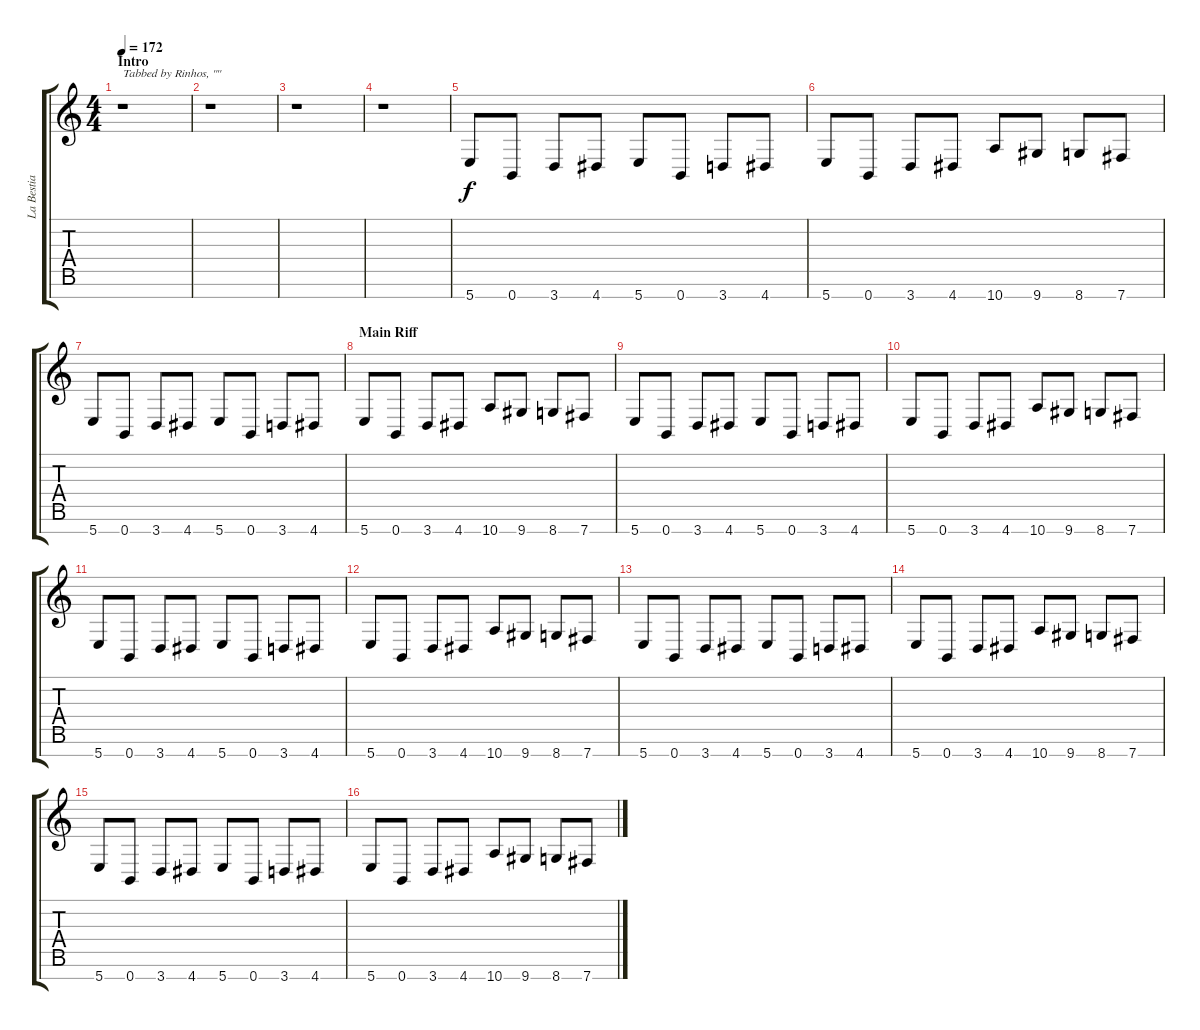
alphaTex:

\track ("La Bestia Assatanata (Guitar)" "La Bestia ") {instrument overdrivenguitar}
\staff {score tabs}
\tuning (E4 B3 G3 D3 A2 E2 B1) {hide}
\ts (4 4)
\section ("" "Intro")
\tempo 172
\clef g2
\ks c
r.1{txt "Tabbed by Rinhos, \"\"" dy f instrument overdrivenguitar} |
r.1 |
r.1 |
r.1 |
5.7.8 0.7.8 3.7.8 4.7.8 5.7.8 0.7.8 3.7.8 4.7.8 |
5.7.8 0.7.8 3.7.8 4.7.8 10.7.8 9.7.8 8.7.8 7.7.8 |
5.7.8 0.7.8 3.7.8 4.7.8 5.7.8 0.7.8 3.7.8 4.7.8 |
\section ("" "Main Riff")
5.7.8 0.7.8 3.7.8 4.7.8 10.7.8 9.7.8 8.7.8 7.7.8 |
5.7.8 0.7.8 3.7.8 4.7.8 5.7.8 0.7.8 3.7.8 4.7.8 |
5.7.8 0.7.8 3.7.8 4.7.8 10.7.8 9.7.8 8.7.8 7.7.8 |
5.7.8 0.7.8 3.7.8 4.7.8 5.7.8 0.7.8 3.7.8 4.7.8 |
5.7.8 0.7.8 3.7.8 4.7.8 10.7.8 9.7.8 8.7.8 7.7.8 |
5.7.8 0.7.8 3.7.8 4.7.8 5.7.8 0.7.8 3.7.8 4.7.8 |
5.7.8 0.7.8 3.7.8 4.7.8 10.7.8 9.7.8 8.7.8 7.7.8 |
5.7.8 0.7.8 3.7.8 4.7.8 5.7.8 0.7.8 3.7.8 4.7.8 |
5.7.8 0.7.8 3.7.8 4.7.8 10.7.8 9.7.8 8.7.8 7.7.8
